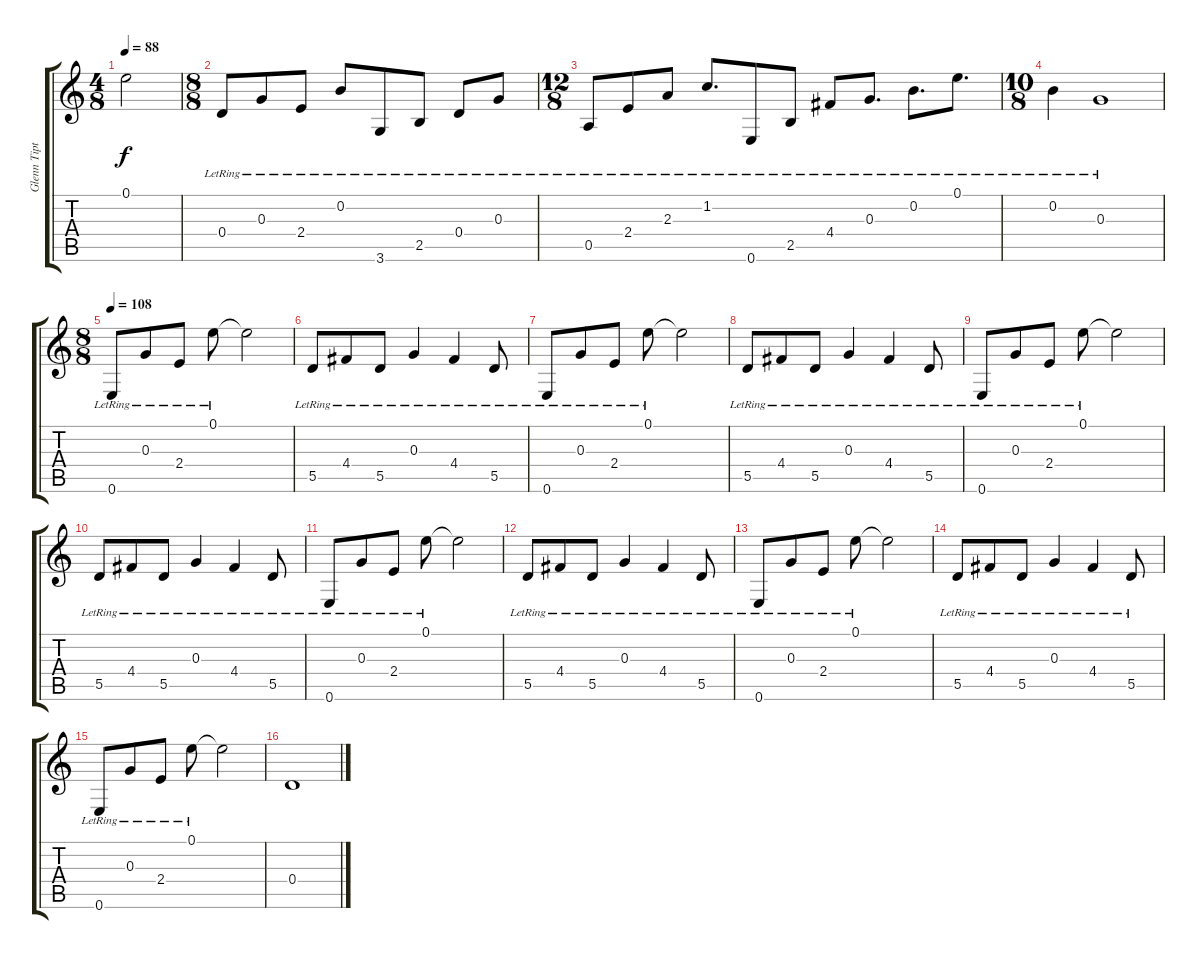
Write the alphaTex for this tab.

\track ("Glenn Tipton" "Glenn Tipt") {instrument distortionguitar}
\staff {score tabs}
\tuning (E4 B3 G3 D3 A2 E2) {hide}
\ts (4 8)
\tempo 88
\clef g2
\ks c
0.1{t}.2{dy f} |
\ts (8 8)
0.4{lr}.8 0.3{lr}.8 2.4{lr}.8 0.2{lr}.8 3.6{lr}.8 2.5{lr}.8 0.4{lr}.8 0.3{lr}.8 |
\ts (12 8)
0.5{lr}.8 2.4{lr}.8 2.3{lr}.8 1.2{lr}.8{d} 0.6{lr}.8 2.5{lr}.8 4.4{lr}.8 0.3{lr}.8{d} 0.2{lr}.8{d} 0.1{lr}.8{d} |
\ts (10 8)
0.2{lr}.4 0.3{lr}.1 |
\ts (8 8)
\tempo 108
0.6{lr}.8 0.3{lr}.8 2.4{lr}.8 0.1{lr}.8 0.1{t}.2 |
5.5{lr}.8 4.4{lr}.8 5.5{lr}.8 0.3{lr}.4 4.4{lr}.4 5.5{lr}.8 |
0.6{lr}.8 0.3{lr}.8 2.4{lr}.8 0.1{lr}.8 0.1{t}.2 |
5.5{lr}.8 4.4{lr}.8 5.5{lr}.8 0.3{lr}.4 4.4{lr}.4 5.5{lr}.8 |
0.6{lr}.8 0.3{lr}.8 2.4{lr}.8 0.1{lr}.8 0.1{t}.2 |
5.5{lr}.8 4.4{lr}.8 5.5{lr}.8 0.3{lr}.4 4.4{lr}.4 5.5{lr}.8 |
0.6{lr}.8 0.3{lr}.8 2.4{lr}.8 0.1{lr}.8 0.1{t}.2 |
5.5{lr}.8 4.4{lr}.8 5.5{lr}.8 0.3{lr}.4 4.4{lr}.4 5.5{lr}.8 |
0.6{lr}.8 0.3{lr}.8 2.4{lr}.8 0.1{lr}.8 0.1{t}.2 |
5.5{lr}.8 4.4{lr}.8 5.5{lr}.8 0.3{lr}.4 4.4{lr}.4 5.5{lr}.8 |
0.6{lr}.8 0.3{lr}.8 2.4{lr}.8 0.1{lr}.8 0.1{t}.2 |
0.4.1
